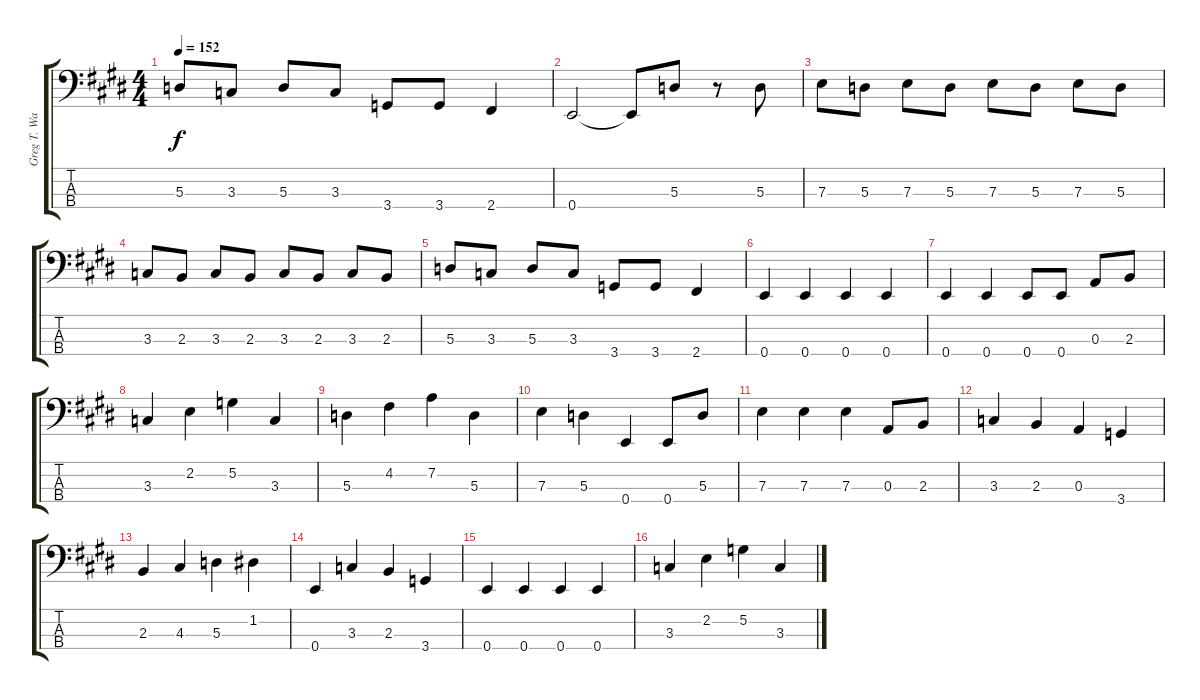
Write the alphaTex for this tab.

\track ("Greg T. Walker Bass" "Greg T. Wa") {instrument electricbassfinger}
\staff {score tabs}
\tuning (G2 D2 A1 E1) {hide}
\ts (4 4)
\tempo 152
\clef f4
\ks c#minor
5.3.8{dy f} 3.3.8 5.3.8 3.3.8 3.4.8 3.4.8 2.4.4 |
0.4.2 0.4{t}.8 5.3.8 r.8 5.3.8 |
7.3.8 5.3.8 7.3.8 5.3.8 7.3.8 5.3.8 7.3.8 5.3.8 |
3.3.8 2.3.8 3.3.8 2.3.8 3.3.8 2.3.8 3.3.8 2.3.8 |
5.3.8 3.3.8 5.3.8 3.3.8 3.4.8 3.4.8 2.4.4 |
0.4.4 0.4.4 0.4.4 0.4.4 |
0.4.4 0.4.4 0.4.8 0.4.8 0.3.8 2.3.8 |
3.3.4 2.2.4 5.2.4 3.3.4 |
5.3.4 4.2.4 7.2.4 5.3.4 |
7.3.4 5.3.4 0.4.4 0.4.8 5.3.8 |
7.3.4 7.3.4 7.3.4 0.3.8 2.3.8 |
3.3.4 2.3.4 0.3.4 3.4.4 |
2.3.4 4.3.4 5.3.4 1.2.4 |
0.4.4 3.3.4 2.3.4 3.4.4 |
0.4.4 0.4.4 0.4.4 0.4.4 |
3.3.4 2.2.4 5.2.4 3.3.4
